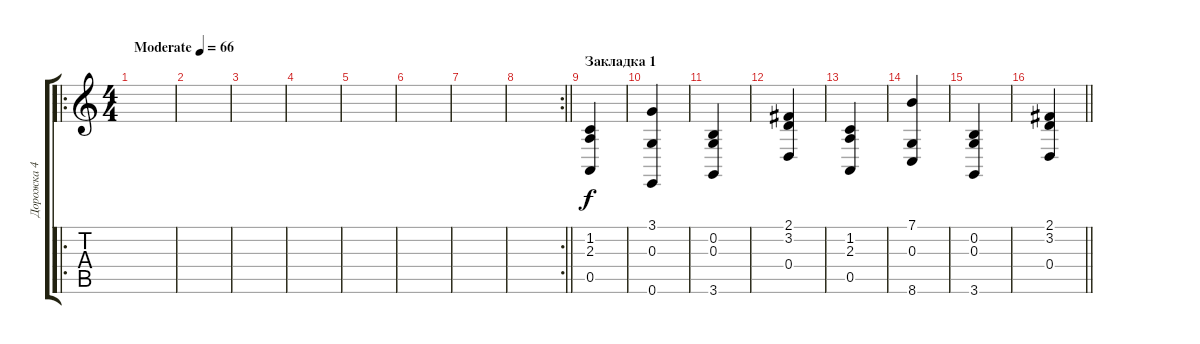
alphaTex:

\track ("Дорожка 4" "Дорожка 4") {instrument cello}
\staff {score tabs}
\tuning (E4 B3 G3 D3 A2 E2) {hide}
\ro
\ts (4 4)
\tempo (66 "Moderate")
\clef g2
\ks c
|
|
|
|
|
|
|
\rc 2
\barLineRight lightlight
|
\section ("" "Закладка 1")
(1.2 2.3 0.5).4 |
(3.1 0.3 0.6).4 |
(0.2 0.3 3.6).4 |
(2.1 3.2 0.4).4 |
(1.2 2.3 0.5).4 |
(7.1 0.3 8.6).4 |
(0.2 0.3 3.6).4 |
\barLineRight lightlight
(2.1 3.2 0.4).4
